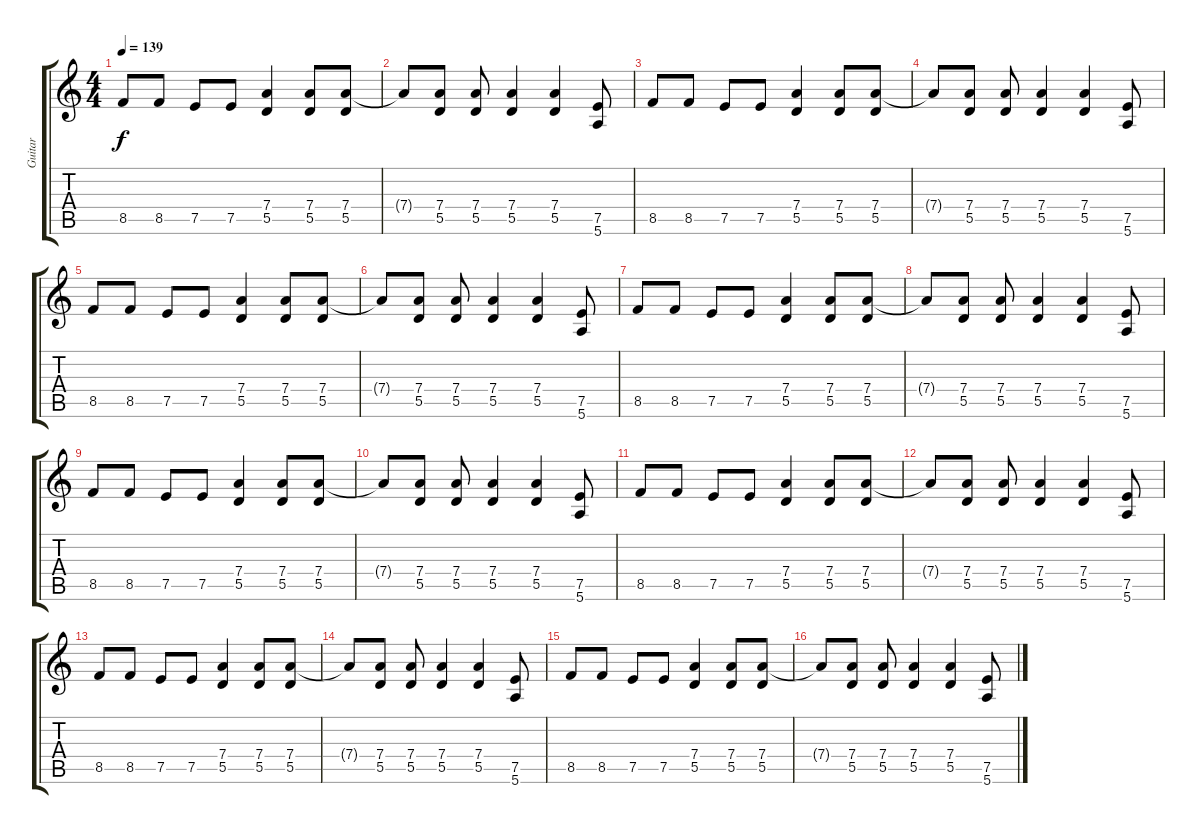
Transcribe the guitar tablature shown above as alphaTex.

\track ("Guitar" "Guitar") {instrument overdrivenguitar}
\staff {score tabs}
\tuning (E4 B3 G3 D3 A2 E2) {hide}
\ts (4 4)
\tempo 139
\clef g2
\ks c
8.5.8{dy f} 8.5.8 7.5.8 7.5.8 (7.4 5.5).4 (7.4 5.5).8 (7.4 5.5).8 |
7.4{t}.8 (7.4 5.5).8 (7.4 5.5).8 (7.4 5.5).4 (7.4 5.5).4 (7.5 5.6).8 |
8.5.8 8.5.8 7.5.8 7.5.8 (7.4 5.5).4 (7.4 5.5).8 (7.4 5.5).8 |
7.4{t}.8 (7.4 5.5).8 (7.4 5.5).8 (7.4 5.5).4 (7.4 5.5).4 (7.5 5.6).8 |
8.5.8 8.5.8 7.5.8 7.5.8 (7.4 5.5).4 (7.4 5.5).8 (7.4 5.5).8 |
7.4{t}.8 (7.4 5.5).8 (7.4 5.5).8 (7.4 5.5).4 (7.4 5.5).4 (7.5 5.6).8 |
8.5.8 8.5.8 7.5.8 7.5.8 (7.4 5.5).4 (7.4 5.5).8 (7.4 5.5).8 |
7.4{t}.8 (7.4 5.5).8 (7.4 5.5).8 (7.4 5.5).4 (7.4 5.5).4 (7.5 5.6).8 |
8.5.8 8.5.8 7.5.8 7.5.8 (7.4 5.5).4 (7.4 5.5).8 (7.4 5.5).8 |
7.4{t}.8 (7.4 5.5).8 (7.4 5.5).8 (7.4 5.5).4 (7.4 5.5).4 (7.5 5.6).8 |
8.5.8 8.5.8 7.5.8 7.5.8 (7.4 5.5).4 (7.4 5.5).8 (7.4 5.5).8 |
7.4{t}.8 (7.4 5.5).8 (7.4 5.5).8 (7.4 5.5).4 (7.4 5.5).4 (7.5 5.6).8 |
8.5.8 8.5.8 7.5.8 7.5.8 (7.4 5.5).4 (7.4 5.5).8 (7.4 5.5).8 |
7.4{t}.8 (7.4 5.5).8 (7.4 5.5).8 (7.4 5.5).4 (7.4 5.5).4 (7.5 5.6).8 |
8.5.8 8.5.8 7.5.8 7.5.8 (7.4 5.5).4 (7.4 5.5).8 (7.4 5.5).8 |
7.4{t}.8 (7.4 5.5).8 (7.4 5.5).8 (7.4 5.5).4 (7.4 5.5).4 (7.5 5.6).8
